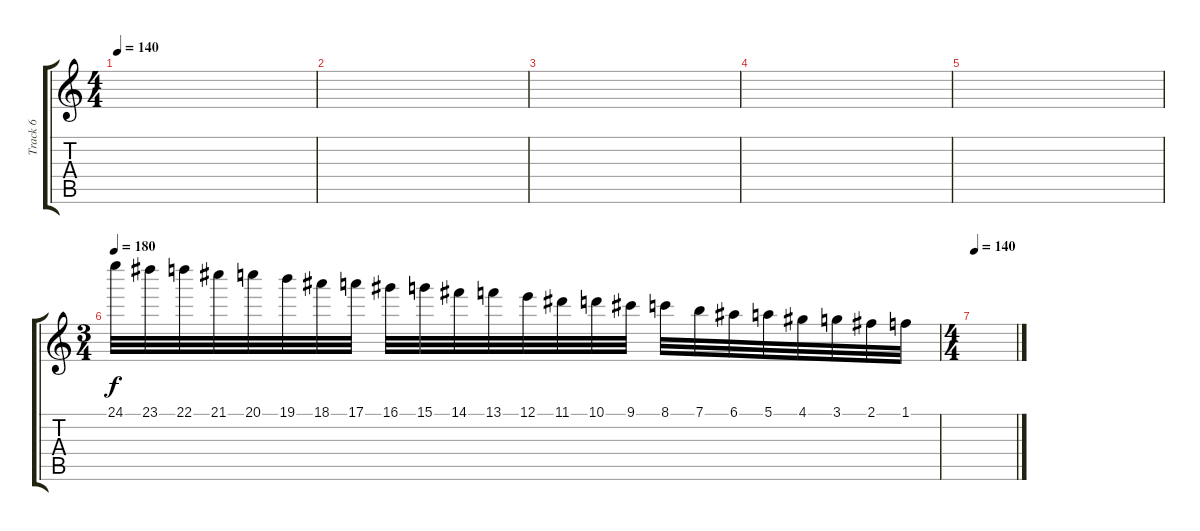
\track ("Track 6" "Track 6") {instrument brightacousticpiano}
\staff {score tabs}
\tuning (E5 B4 G4 D4 A3 E3) {hide}
\ts (4 4)
\tempo 140
\clef g2
\ks c
|
|
|
|
|
\ts (3 4)
\tempo 180
24.1.32{volume 16 instrument brightacousticpiano} 23.1.32 22.1.32 21.1.32 20.1.32 19.1.32 18.1.32 17.1.32 16.1.32 15.1.32 14.1.32 13.1.32 12.1.32 11.1.32 10.1.32 9.1.32 8.1.32 7.1.32 6.1.32 5.1.32 4.1.32 3.1.32 2.1.32 1.1.32 |
\ts (4 4)
\tempo 140
